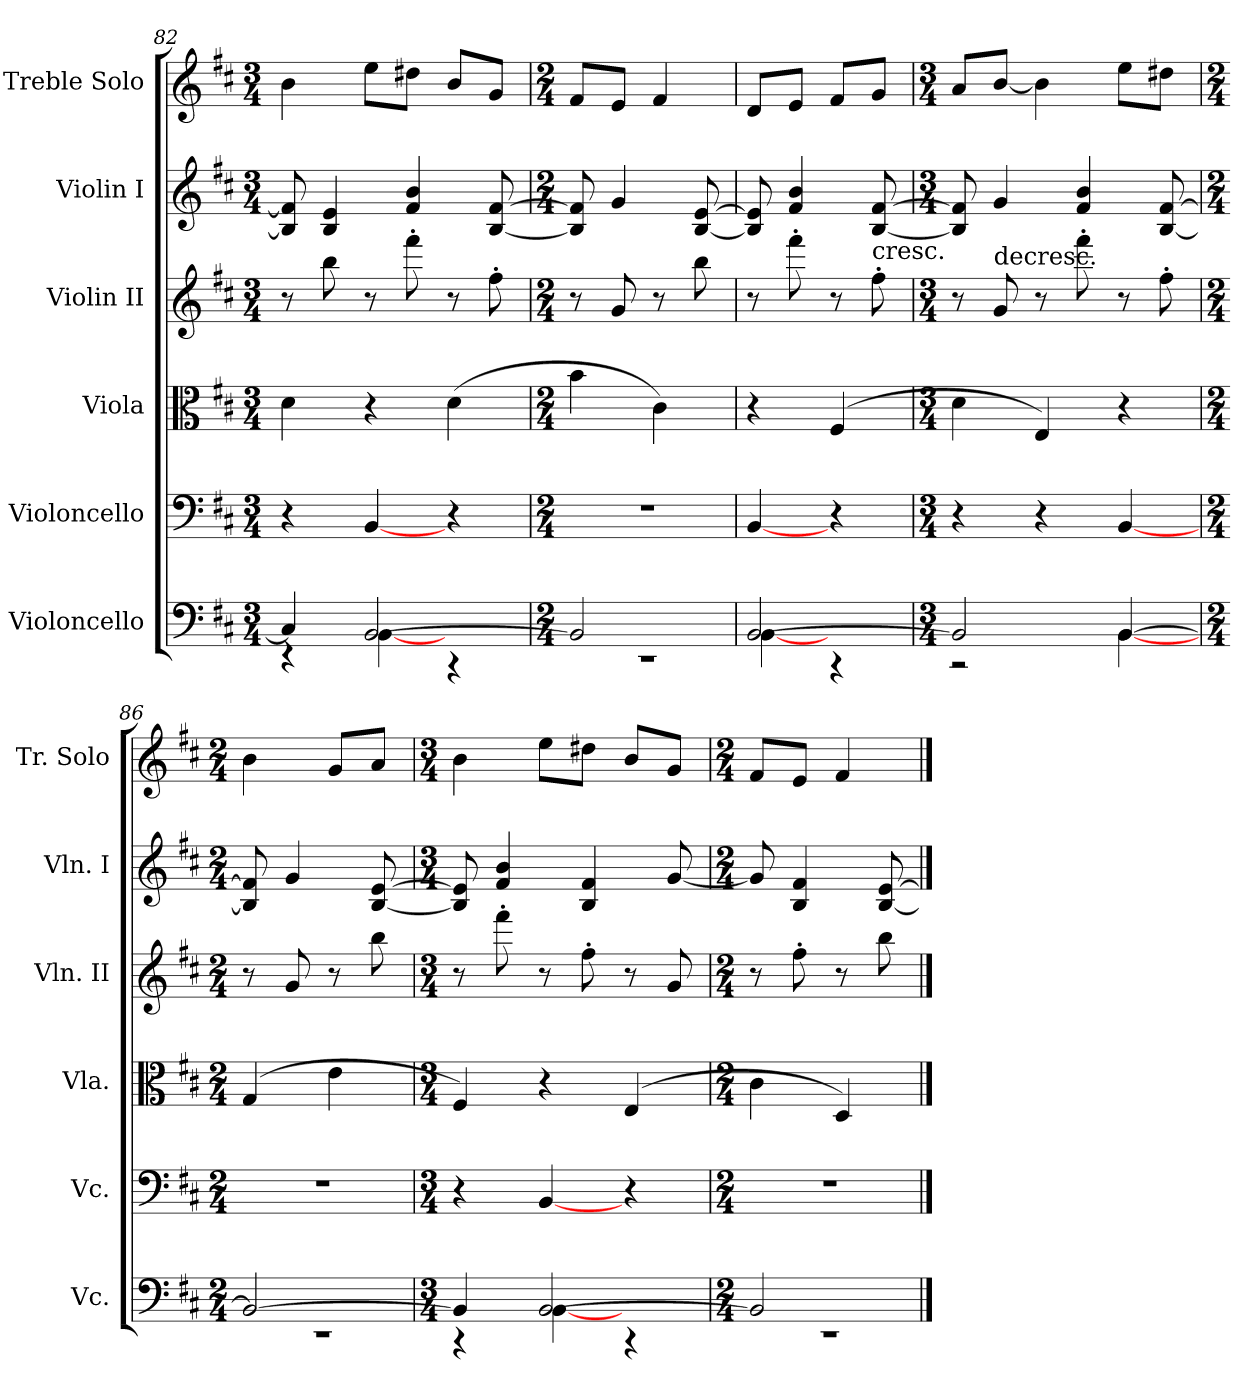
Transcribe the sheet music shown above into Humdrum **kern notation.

**kern	**kern	**kern	**kern	**kern	**kern
*part6	*part5	*part4	*part3	*part2	*part1
*staff6	*staff5	*staff4	*staff3	*staff2	*staff1
*I"Violoncello	*I"Violoncello	*I"Viola	*I"Violin II	*I"Violin I	*I"Treble Solo
*I'Vc.	*I'Vc.	*I'Vla.	*I'Vln. II	*I'Vln. I	*I'Tr. Solo
*clefF4	*clefF4	*clefC3	*clefG2	*clefG2	*clefG2
*k[f#c#]	*k[f#c#]	*k[f#c#]	*k[f#c#]	*k[f#c#]	*k[f#c#]
*D:	*D:	*D:	*D:	*D:	*D:
*M3/4	*M3/4	*M3/4	*M3/4	*M3/4	*M3/4
=82	=82	=82	=82	=82	=82
*^	*	*	*	*	*
4Cn]	4r	4r	4d	8r	8B] 8f#]	4b
.	.	.	.	8bb	4B 4e	.
[2BB	[4BB	[4BB	4r	8r	.	8eeL
.	.	.	.	8fff#'	4f# 4b	8dd#XJ
.	4r	4r	(4d	8r	.	8bL
.	.	.	.	8ff#'	[8B [8f#	8gJ
=83	=83	=83	=83	=83	=83	=83
*M2/4	*	*M2/4	*M2/4	*M2/4	*M2/4	*M2/4
2BB]	2r	2r	4b	8r	8B] 8f#]	8f#L
.	.	.	.	8g	4g	8eJ
.	.	.	4c#)	8r	.	4f#
.	.	.	.	8bb	[8B [8e	.
=84	=84	=84	=84	=84	=84	=84
[2BB	[4BB	[4BB	4r	8r	8B] 8e]	8dL
.	.	.	.	8fff#'	4f# 4b	8eJ
.	4r	4r	(4F#	8r	.	8f#L
!	!	!	!	!LO:TX:t=cresc.	!	!
.	.	.	.	8ff#'	[8B [8f#	8gJ
=85	=85	=85	=85	=85	=85	=85
*M3/4	*	*M3/4	*M3/4	*M3/4	*M3/4	*M3/4
2BB]	2r	4r	4d	8r	8B] 8f#]	8aL
!	!	!	!	!LO:TX:t=decresc.	!	!
.	.	.	.	8g	4g	[8bJ
.	.	4r	4E)	8r	.	4b]
.	.	.	.	8fff#'	4f# 4b	.
[4BB	[4BB	[4BB	4r	8r	.	8eeL
.	.	.	.	8ff#'	[8B [8f#	8dd#XJ
=86	=86	=86	=86	=86	=86	=86
*M2/4	*	*M2/4	*M2/4	*M2/4	*M2/4	*M2/4
2BB_	2r	2r	(4G	8r	8B] 8f#]	4b
.	.	.	.	8g	4g	.
.	.	.	4e	8r	.	8gL
.	.	.	.	8bb	[8B [8e	8aJ
=87	=87	=87	=87	=87	=87	=87
*M3/4	*	*M3/4	*M3/4	*M3/4	*M3/4	*M3/4
4BB]	4r	4r	4F#)	8r	8B] 8e]	4b
.	.	.	.	8fff#'	4f# 4b	.
[2BB	[4BB	[4BB	4r	8r	.	8eeL
.	.	.	.	8ff#'	4B 4f#	8dd#XJ
.	4r	4r	(4E	8r	.	8bL
.	.	.	.	8g	[8g	8gJ
=88	=88	=88	=88	=88	=88	=88
*M2/4	*	*M2/4	*M2/4	*M2/4	*M2/4	*M2/4
2BB]	2r	2r	4c#	8r	8g]	8f#L
.	.	.	.	8ff#'	4B 4f#	8eJ
.	.	.	4D)	8r	.	4f#
.	.	.	.	8bb	[8B [8e	.
*v	*v	*	*	*	*	*
==	==	==	==	==	==
*-	*-	*-	*-	*-	*-
